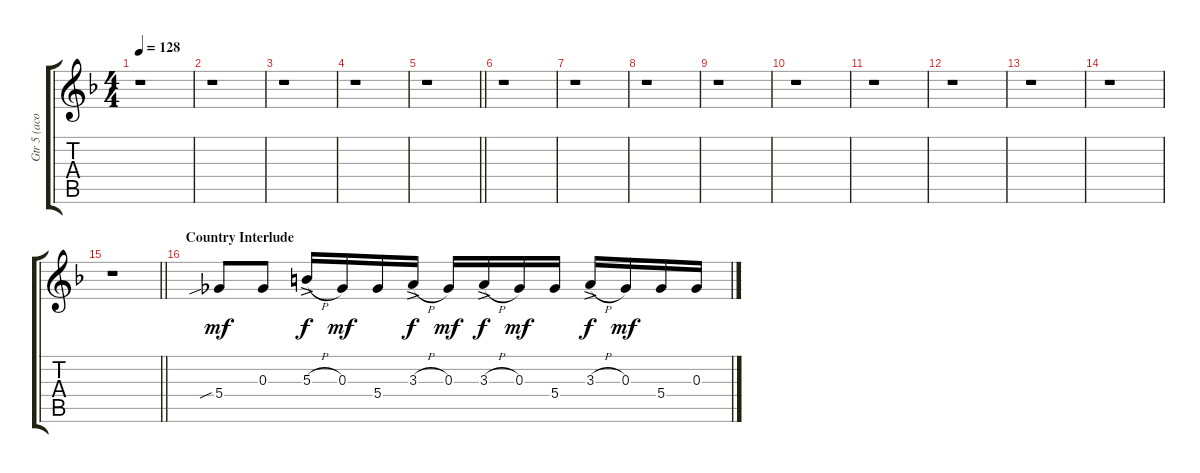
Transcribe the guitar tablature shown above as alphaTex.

\track ("Gtr 5 (acoustic)" "Gtr 5 (aco") {instrument acousticguitarsteel}
\staff {score tabs}
\tuning (Eb4 Bb3 Gb3 Db3 Ab2 Eb2) {hide}
\ts (4 4)
\tempo 128
\clef g2
\ks f
r.1{dy mf} |
r.1 |
r.1 |
r.1 |
\barLineRight lightlight
r.1 |
r.1 |
r.1 |
r.1 |
r.1 |
r.1 |
r.1 |
r.1 |
r.1 |
r.1 |
\barLineRight lightlight
r.1 |
\section ("" "Country Interlude")
5.4{sib}.8 0.3.8 5.3{h ac}.16{dy f} 0.3.16{dy mf} 5.4.16 3.3{h ac}.16{dy f} 0.3.16{dy mf} 3.3{h ac}.16{dy f} 0.3.16{dy mf} 5.4.16 3.3{h ac}.16{dy f} 0.3.16{dy mf} 5.4.16 0.3.16
